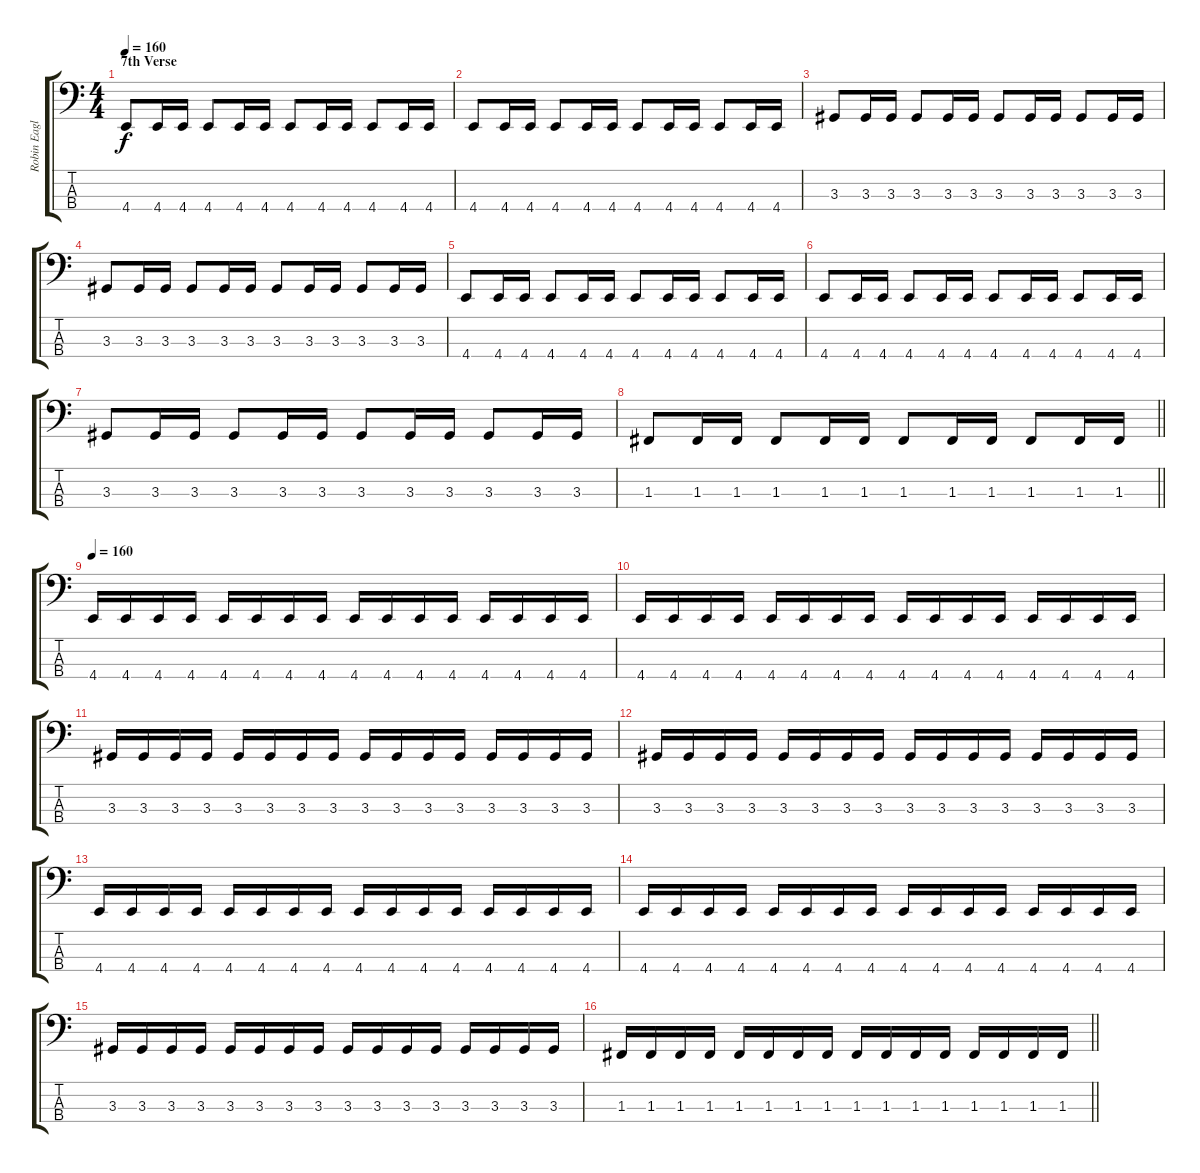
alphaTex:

\track ("Robin Eaglestone" "Robin Eagl") {instrument electricbasspick}
\staff {score tabs}
\tuning (Eb2 Bb1 F1 C1) {hide}
\ts (4 4)
\section ("" "7th Verse")
\tempo 160
\clef f4
\ks c
4.4.8{dy f} 4.4.16 4.4.16 4.4.8 4.4.16 4.4.16 4.4.8 4.4.16 4.4.16 4.4.8 4.4.16 4.4.16 |
4.4.8 4.4.16 4.4.16 4.4.8 4.4.16 4.4.16 4.4.8 4.4.16 4.4.16 4.4.8 4.4.16 4.4.16 |
3.3.8 3.3.16 3.3.16 3.3.8 3.3.16 3.3.16 3.3.8 3.3.16 3.3.16 3.3.8 3.3.16 3.3.16 |
3.3.8 3.3.16 3.3.16 3.3.8 3.3.16 3.3.16 3.3.8 3.3.16 3.3.16 3.3.8 3.3.16 3.3.16 |
4.4.8 4.4.16 4.4.16 4.4.8 4.4.16 4.4.16 4.4.8 4.4.16 4.4.16 4.4.8 4.4.16 4.4.16 |
4.4.8 4.4.16 4.4.16 4.4.8 4.4.16 4.4.16 4.4.8 4.4.16 4.4.16 4.4.8 4.4.16 4.4.16 |
3.3.8 3.3.16 3.3.16 3.3.8 3.3.16 3.3.16 3.3.8 3.3.16 3.3.16 3.3.8 3.3.16 3.3.16 |
\barLineRight lightlight
1.3.8 1.3.16 1.3.16 1.3.8 1.3.16 1.3.16 1.3.8 1.3.16 1.3.16 1.3.8 1.3.16 1.3.16 |
\tempo 160
4.4.16 4.4.16 4.4.16 4.4.16 4.4.16 4.4.16 4.4.16 4.4.16 4.4.16 4.4.16 4.4.16 4.4.16 4.4.16 4.4.16 4.4.16 4.4.16 |
4.4.16 4.4.16 4.4.16 4.4.16 4.4.16 4.4.16 4.4.16 4.4.16 4.4.16 4.4.16 4.4.16 4.4.16 4.4.16 4.4.16 4.4.16 4.4.16 |
3.3.16 3.3.16 3.3.16 3.3.16 3.3.16 3.3.16 3.3.16 3.3.16 3.3.16 3.3.16 3.3.16 3.3.16 3.3.16 3.3.16 3.3.16 3.3.16 |
3.3.16 3.3.16 3.3.16 3.3.16 3.3.16 3.3.16 3.3.16 3.3.16 3.3.16 3.3.16 3.3.16 3.3.16 3.3.16 3.3.16 3.3.16 3.3.16 |
4.4.16 4.4.16 4.4.16 4.4.16 4.4.16 4.4.16 4.4.16 4.4.16 4.4.16 4.4.16 4.4.16 4.4.16 4.4.16 4.4.16 4.4.16 4.4.16 |
4.4.16 4.4.16 4.4.16 4.4.16 4.4.16 4.4.16 4.4.16 4.4.16 4.4.16 4.4.16 4.4.16 4.4.16 4.4.16 4.4.16 4.4.16 4.4.16 |
3.3.16 3.3.16 3.3.16 3.3.16 3.3.16 3.3.16 3.3.16 3.3.16 3.3.16 3.3.16 3.3.16 3.3.16 3.3.16 3.3.16 3.3.16 3.3.16 |
\barLineRight lightlight
1.3.16 1.3.16 1.3.16 1.3.16 1.3.16 1.3.16 1.3.16 1.3.16 1.3.16 1.3.16 1.3.16 1.3.16 1.3.16 1.3.16 1.3.16 1.3.16
